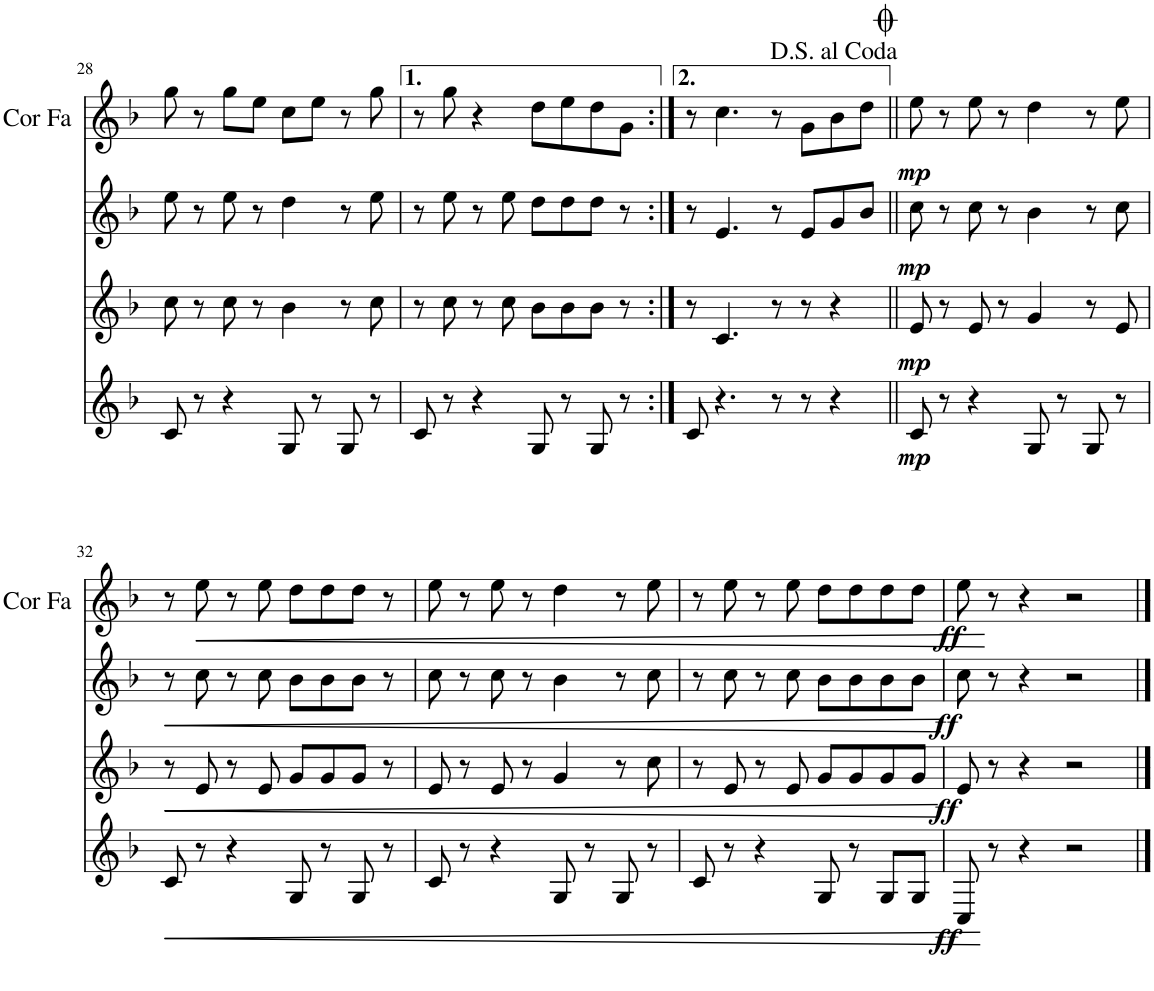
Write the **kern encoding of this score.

**kern	**dynam	**kern	**dynam	**kern	**dynam	**kern	**dynam
*part4	*part4	*part3	*part3	*part2	*part2	*part1	*part1
*staff4	*staff4	*staff3	*staff3	*staff2	*staff2	*staff1	*staff1
*I"Cor en Fa	*	*I"Cor en Fa	*	*I"Cor en Fa	*	*I"Cor en Fa	*
!!LO:PB:g=z
*clefG2	*	*clefG2	*	*clefG2	*	*clefG2	*
*Trd4c7	*	*Trd4c7	*	*Trd4c7	*	*Trd4c7	*
*k[b-]	*	*k[b-]	*	*k[b-]	*	*k[b-]	*
*M4/4	*	*M4/4	*	*M4/4	*	*M4/4	*
=28	=28	=28	=28	=28	=28	=28	=28
8c/	.	8cc\	.	8ee\	.	8gg\	.
8r	.	8r	.	8r	.	8r	.
4r	.	8cc\	.	8ee\	.	8gg\L	.
.	.	8r	.	8r	.	8ee\J	.
8G/	.	4b-\	.	4dd\	.	8cc\L	.
8r	.	.	.	.	.	8ee\J	.
8G/	.	8r	.	8r	.	8r	.
8r	.	8cc\	.	8ee\	.	8gg\	.
=29	=29	=29	=29	=29	=29	=29	=29
8c/	.	8r	.	8r	.	8r	.
8r	.	8cc\	.	8ee\	.	8gg\	.
4r	.	8r	.	8r	.	4r	.
.	.	8cc\	.	8ee\	.	.	.
8G/	.	8b-\L	.	8dd\L	.	8dd\L	.
8r	.	8b-\	.	8dd\	.	8ee\	.
8G/	.	8b-\J	.	8dd\J	.	8dd\	.
8r	.	8r	.	8r	.	8g\J	.
=30:|!	=30:|!	=30:|!	=30:|!	=30:|!	=30:|!	=30:|!	=30:|!
8c/	.	8r	.	8r	.	8r	.
4.r	.	4.c/	.	4.e/	.	4.cc\	.
8r	.	8r	.	8r	.	8r	.
8r	.	8r	.	8e/L	.	8g\L	.
4r	.	4r	.	8g/	.	8b-\	.
.	.	.	.	8b-/J	.	8dd\J	.
=31||	=31||	=31||	=31||	=31||	=31||	=31||	=31||
!	!LO:DY:b	!	!LO:DY:b	!	!LO:DY:b	!	!LO:DY:b
8c/	mp	8e/	mp	8cc\	mp	8ee\	mp
8r	.	8r	.	8r	.	8r	.
4r	.	8e/	.	8cc\	.	8ee\	.
.	.	8r	.	8r	.	8r	.
8G/	.	4g/	.	4b-\	.	4dd\	.
8r	.	.	.	.	.	.	.
8G/	.	8r	.	8r	.	8r	.
8r	.	8e/	.	8cc\	.	8ee\	.
!!LO:LB:g=z
=32	=32	=32	=32	=32	=32	=32	=32
!	!LO:HP:b	!	!LO:HP:b	!	!LO:HP:b	!	!
8c/	<	8r	<	8r	<	8r	.
!	!	!	!	!	!	!	!LO:HP:b
8r	.	8e/	.	8cc\	.	8ee\	<
4r	.	8r	.	8r	.	8r	.
.	.	8e/	.	8cc\	.	8ee\	.
8G/	.	8g/L	.	8b-\L	.	8dd\L	.
8r	.	8g/	.	8b-\	.	8dd\	.
8G/	.	8g/J	.	8b-\J	.	8dd\J	.
8r	.	8r	.	8r	.	8r	.
.	[	.	[	.	[	.	[
=33	=33	=33	=33	=33	=33	=33	=33
8c/	.	8e/	.	8cc\	.	8ee\	.
8r	.	8r	.	8r	.	8r	.
4r	.	8e/	.	8cc\	.	8ee\	.
.	.	8r	.	8r	.	8r	.
8G/	.	4g/	.	4b-\	.	4dd\	.
8r	.	.	.	.	.	.	.
8G/	.	8r	.	8r	.	8r	.
8r	.	8cc\	.	8cc\	.	8ee\	.
=34	=34	=34	=34	=34	=34	=34	=34
8c/	.	8r	.	8r	.	8r	.
8r	.	8e/	.	8cc\	.	8ee\	.
4r	.	8r	.	8r	.	8r	.
.	.	8e/	.	8cc\	.	8ee\	.
8G/	.	8g/L	.	8b-\L	.	8dd\L	.
8r	.	8g/	.	8b-\	.	8dd\	.
8G/L	.	8g/	.	8b-\	.	8dd\	.
8G/J	.	8g/J	.	8b-\J	.	8dd\J	.
=35	=35	=35	=35	=35	=35	=35	=35
!	!LO:DY:b	!	!LO:DY:b	!	!LO:DY:b	!	!LO:DY:b
8C/	ff	8e/	ff	8cc\	ff	8ee\	ff
8r	.	8r	.	8r	.	8r	.
4r	.	4r	.	4r	.	4r	.
2r	.	2r	.	2r	.	2r	.
==	==	==	==	==	==	==	==
*-	*-	*-	*-	*-	*-	*-	*-
